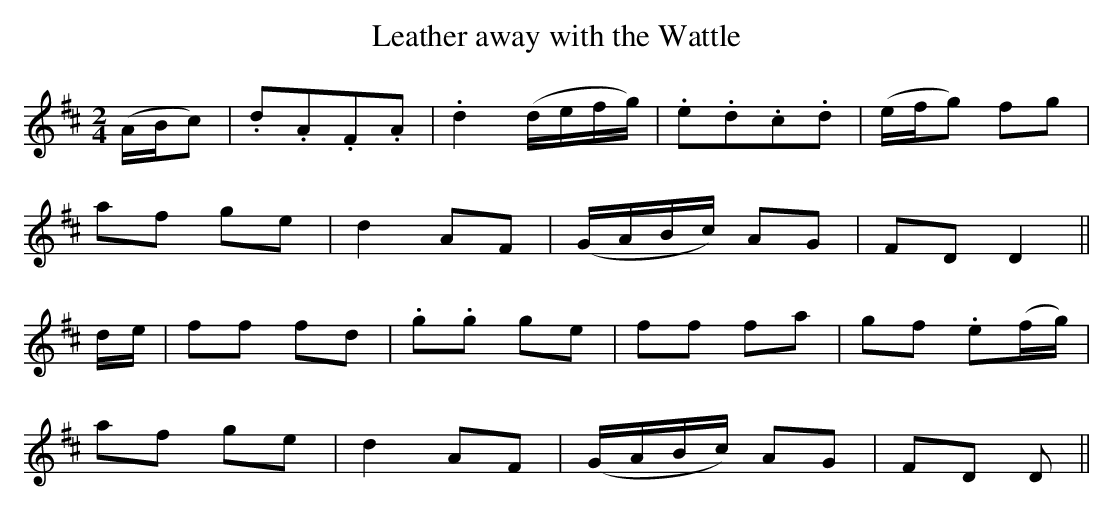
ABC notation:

X:1
T: Leather away with the Wattle
M:2/4
L:1/8
K:D
(A/B/c) | .d.A.F.A | .d2 (d/e/f/g/) | .e.d.c.d | (e/f/g) fg |
af ge | d2 AF | (G/A/B/c/) AG | FD D2 ||
d/e/ | ff fd | .g.g ge | ff fa | gf .e(f/g/) |
af ge | d2 AF | (G/A/B/c/) AG | FD D ||
